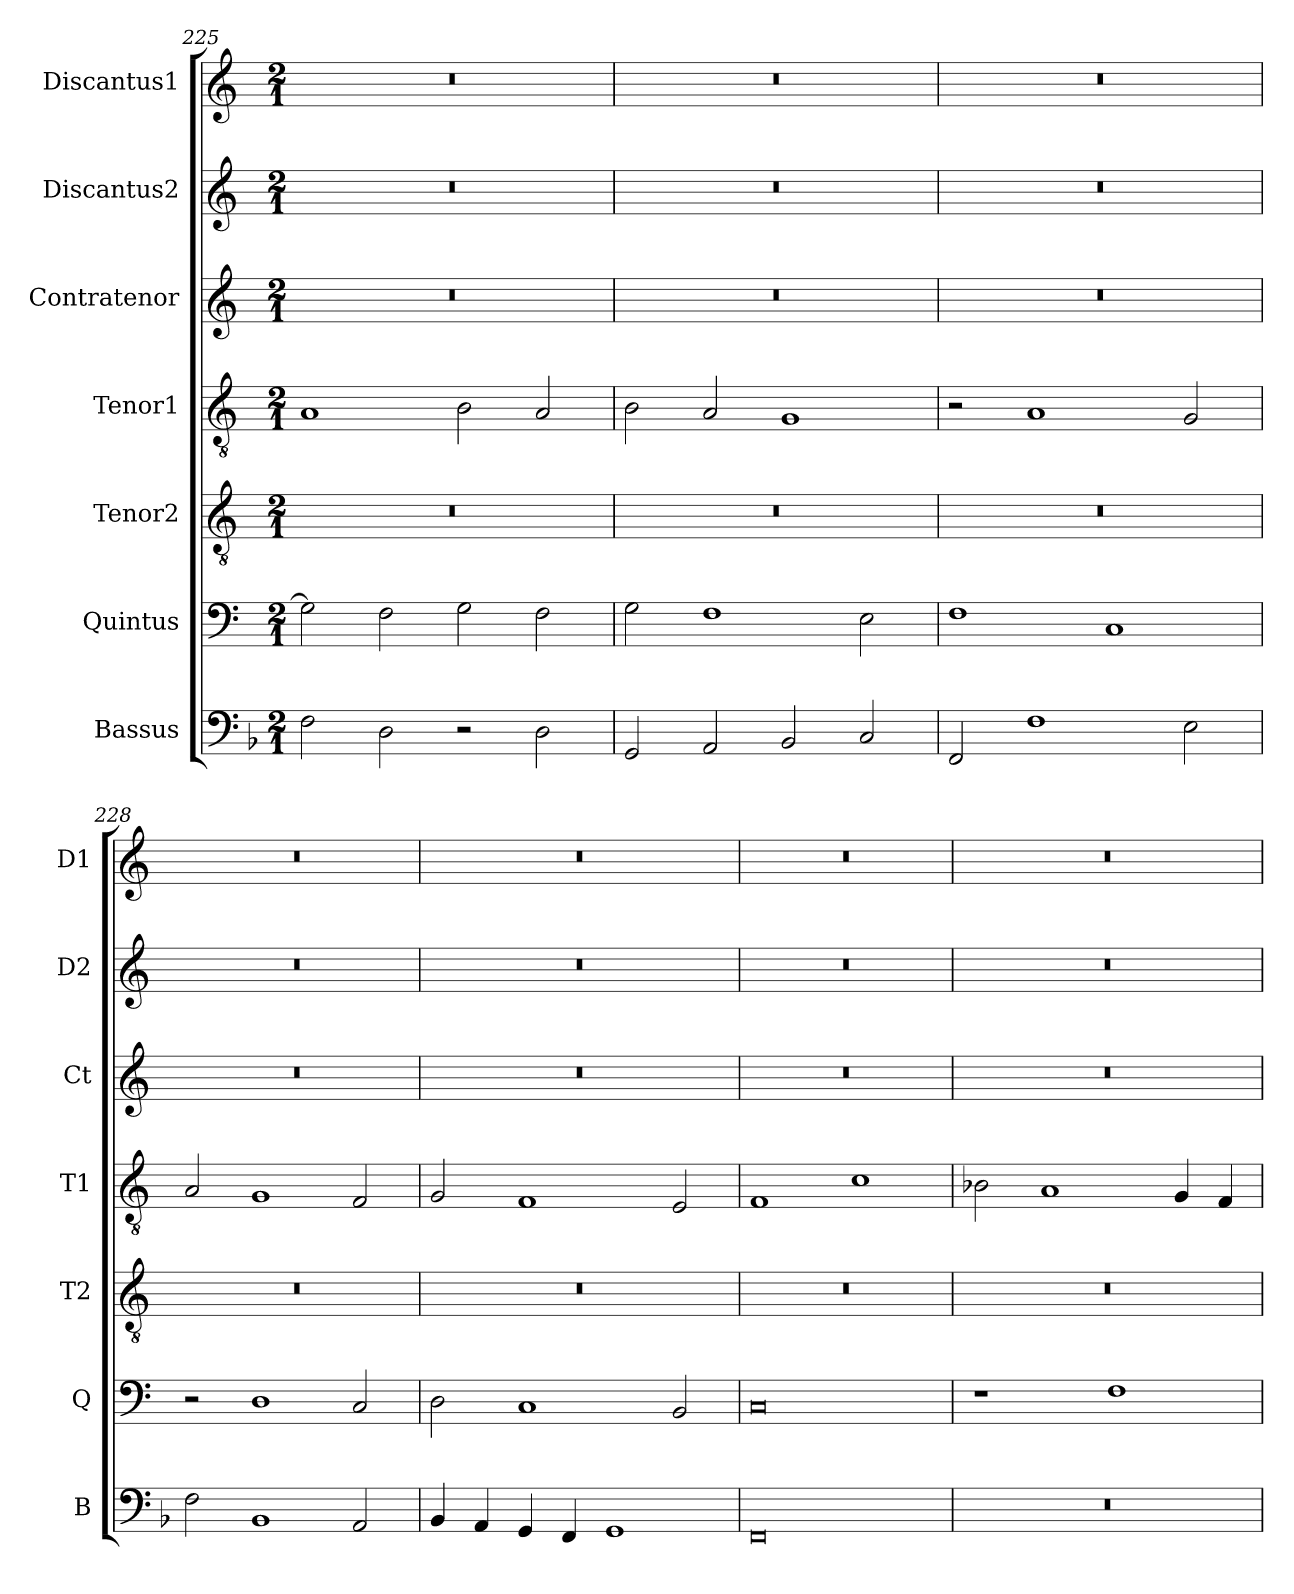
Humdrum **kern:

**kern	**kern	**kern	**kern	**kern	**kern	**kern
*part7	*part6	*part5	*part4	*part3	*part2	*part1
*staff7	*staff6	*staff5	*staff4	*staff3	*staff2	*staff1
*I"Bassus	*I"Quintus	*I"Tenor2	*I"Tenor1	*I"Contratenor	*I"Discantus2	*I"Discantus1
*I'B	*I'Q	*I'T2	*I'T1	*I'Ct	*I'D2	*I'D1
*clefF4	*clefF4	*clefGv2	*clefGv2	*clefG2	*clefG2	*clefG2
*k[b-]	*k[]	*k[]	*k[]	*k[]	*k[]	*k[]
*M2/1	*M2/1	*M2/1	*M2/1	*M2/1	*M2/1	*M2/1
=225	=225	=225	=225	=225	=225	=225
2F\	2G\]	0r	1A	0r	0r	0r
2D\	2F\	.	.	.	.	.
2r	2G\	.	2B\	.	.	.
2D\	2F\	.	2A/	.	.	.
=226	=226	=226	=226	=226	=226	=226
2GG/	2G\	0r	2B\	0r	0r	0r
2AA/	1F	.	2A/	.	.	.
2BB-/	.	.	1G	.	.	.
2C/	2E\	.	.	.	.	.
=227	=227	=227	=227	=227	=227	=227
2FF/	1F	0r	2r	0r	0r	0r
1F	.	.	1A	.	.	.
.	1C	.	.	.	.	.
2E\	.	.	2G/	.	.	.
=228	=228	=228	=228	=228	=228	=228
2F\	2r	0r	2A/	0r	0r	0r
1BB-	1D	.	1G	.	.	.
2AA/	2C/	.	2F/	.	.	.
=229	=229	=229	=229	=229	=229	=229
4BB-/	2D\	0r	2G/	0r	0r	0r
4AA/	.	.	.	.	.	.
4GG/	1C	.	1F	.	.	.
4FF/	.	.	.	.	.	.
1GG	.	.	.	.	.	.
.	2BB/	.	2E/	.	.	.
=230	=230	=230	=230	=230	=230	=230
0FF	0C	0r	1F	0r	0r	0r
.	.	.	1c	.	.	.
=231	=231	=231	=231	=231	=231	=231
0r	1r	0r	2B-X\	0r	0r	0r
.	.	.	1A	.	.	.
.	1F	.	.	.	.	.
.	.	.	4G/	.	.	.
.	.	.	4F/	.	.	.
=	=	=	=	=	=	=
*-	*-	*-	*-	*-	*-	*-
